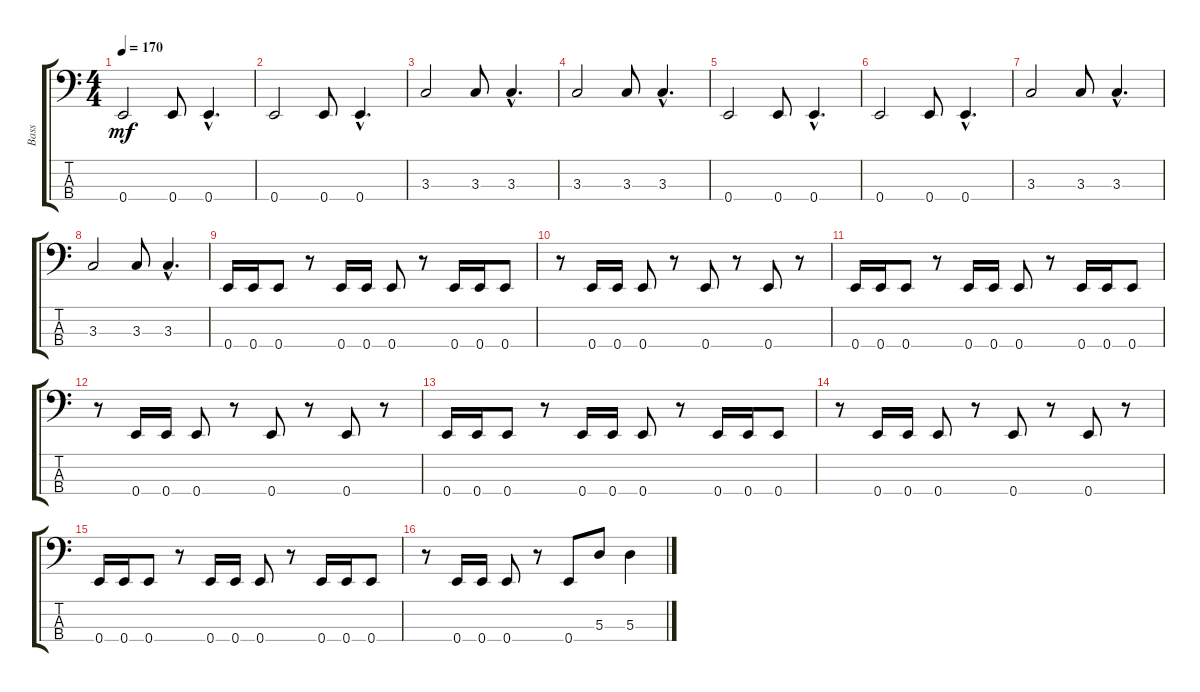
\track ("Bass" "Bass") {instrument electricbasspick}
\staff {score tabs}
\tuning (G2 D2 A1 E1) {hide}
\ts (4 4)
\tempo 170
\clef f4
\ks c
0.4.2{dy mf} 0.4.8 0.4{hac}.4{d} |
0.4.2 0.4.8 0.4{hac}.4{d} |
3.3.2 3.3.8 3.3{hac}.4{d} |
3.3.2 3.3.8 3.3{hac}.4{d} |
0.4.2 0.4.8 0.4{hac}.4{d} |
0.4.2 0.4.8 0.4{hac}.4{d} |
3.3.2 3.3.8 3.3{hac}.4{d} |
3.3.2 3.3.8 3.3{hac}.4{d} |
0.4.16 0.4.16 0.4.8 r.8 0.4.16 0.4.16 0.4.8 r.8 0.4.16 0.4.16 0.4.8 |
r.8 0.4.16 0.4.16 0.4.8 r.8 0.4.8 r.8 0.4.8 r.8 |
0.4.16 0.4.16 0.4.8 r.8 0.4.16 0.4.16 0.4.8 r.8 0.4.16 0.4.16 0.4.8 |
r.8 0.4.16 0.4.16 0.4.8 r.8 0.4.8 r.8 0.4.8 r.8 |
0.4.16 0.4.16 0.4.8 r.8 0.4.16 0.4.16 0.4.8 r.8 0.4.16 0.4.16 0.4.8 |
r.8 0.4.16 0.4.16 0.4.8 r.8 0.4.8 r.8 0.4.8 r.8 |
0.4.16 0.4.16 0.4.8 r.8 0.4.16 0.4.16 0.4.8 r.8 0.4.16 0.4.16 0.4.8 |
r.8 0.4.16 0.4.16 0.4.8 r.8 0.4.8 5.3.8 5.3.4
